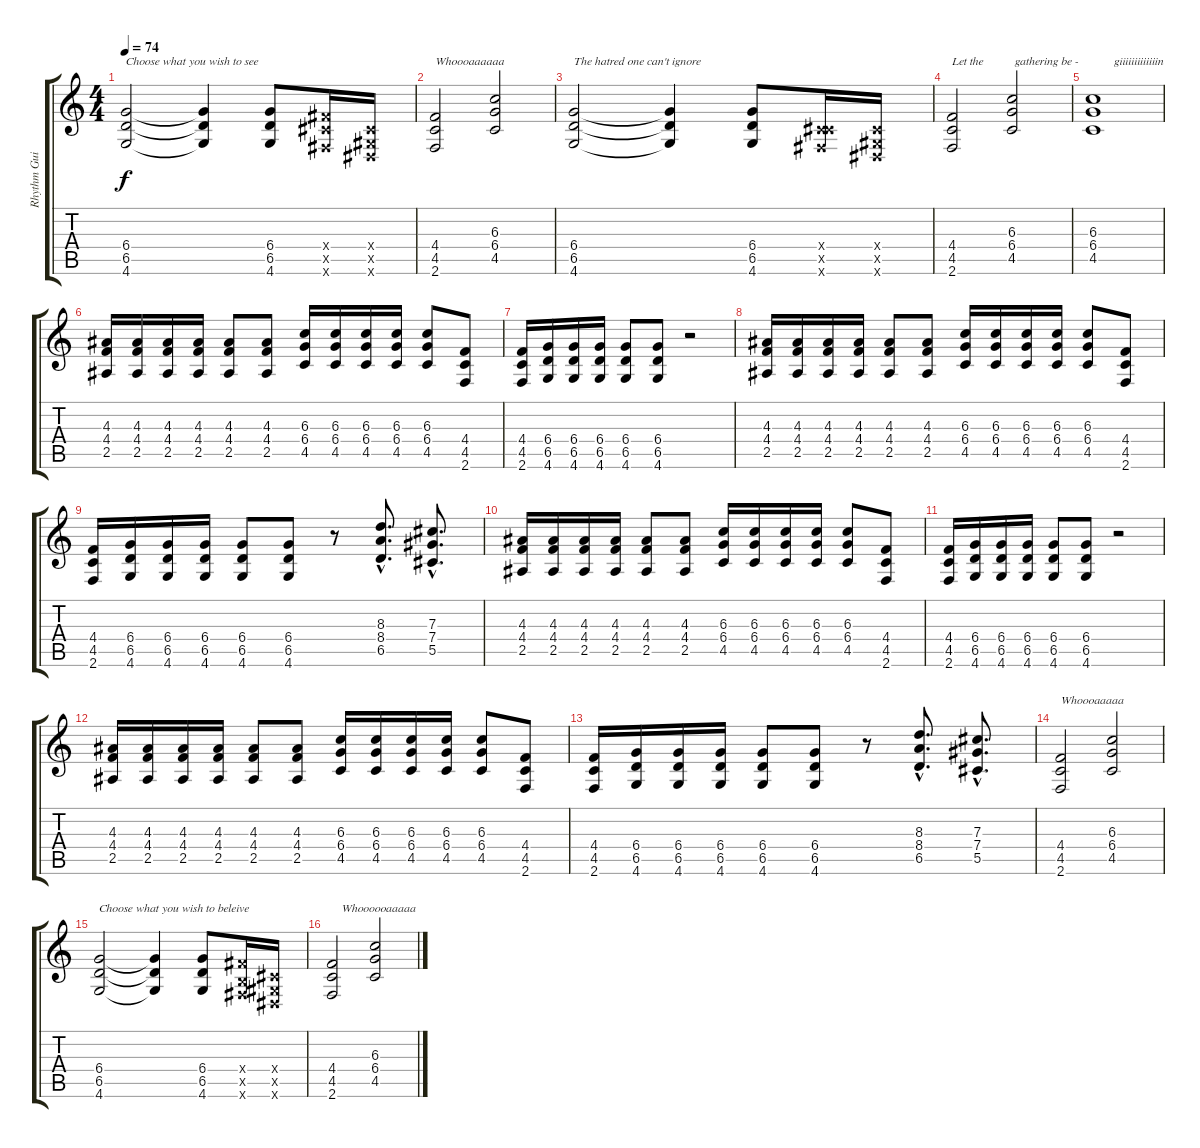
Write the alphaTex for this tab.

\track ("Rhythm Guitar" "Rhythm Gui") {instrument distortionguitar}
\staff {score tabs}
\tuning (Eb4 Bb3 Gb3 Db3 Ab2 Eb2) {hide}
\ts (4 4)
\tempo 74
\clef g2
\ks c
(6.4 6.5 4.6).2{txt "Choose what you wish to see" dy f} (6.4{t} 6.5{t} 4.6{t}).4 (6.4 6.5 4.6).8 (5.4{x} 5.5{x} 3.6{x}).16 (0.4{x} 0.5{x} 0.6{x}).16 |
(4.4 4.5 2.6).2{txt "Whoooaaaaaa"} (6.3 6.4 4.5).2 |
(6.4 6.5 4.6).2{txt "The hatred one can't ignore"} (6.4{t} 6.5{t} 4.6{t}).4 (6.4 6.5 4.6).8 (0.4{x} 5.5{x} 3.6{x}).16 (0.4{x} 0.5{x} 0.6{x}).16 |
(4.4 4.5 2.6).2{txt "Let the "} (6.3 6.4 4.5).2{txt " gathering be -"} |
(6.3 6.4 4.5).1{txt "       giiiiiiiiiiiiin"} |
(4.3 4.4 2.5).16 (4.3 4.4 2.5).16 (4.3 4.4 2.5).16 (4.3 4.4 2.5).16 (4.3 4.4 2.5).8 (4.3 4.4 2.5).8 (6.3 6.4 4.5).16 (6.3 6.4 4.5).16 (6.3 6.4 4.5).16 (6.3 6.4 4.5).16 (6.3 6.4 4.5).8 (4.4 4.5 2.6).8 |
(4.4 4.5 2.6).16 (6.4 6.5 4.6).16 (6.4 6.5 4.6).16 (6.4 6.5 4.6).16 (6.4 6.5 4.6).8 (6.4 6.5 4.6).8 r.2 |
(4.3 4.4 2.5).16 (4.3 4.4 2.5).16 (4.3 4.4 2.5).16 (4.3 4.4 2.5).16 (4.3 4.4 2.5).8 (4.3 4.4 2.5).8 (6.3 6.4 4.5).16 (6.3 6.4 4.5).16 (6.3 6.4 4.5).16 (6.3 6.4 4.5).16 (6.3 6.4 4.5).8 (4.4 4.5 2.6).8 |
(4.4 4.5 2.6).16 (6.4 6.5 4.6).16 (6.4 6.5 4.6).16 (6.4 6.5 4.6).16 (6.4 6.5 4.6).8 (6.4 6.5 4.6).8 r.8 (8.3{hac} 8.4{hac} 6.5{hac}).8{d} (7.3{hac} 7.4{hac} 5.5{hac}).8{d} |
(4.3 4.4 2.5).16 (4.3 4.4 2.5).16 (4.3 4.4 2.5).16 (4.3 4.4 2.5).16 (4.3 4.4 2.5).8 (4.3 4.4 2.5).8 (6.3 6.4 4.5).16 (6.3 6.4 4.5).16 (6.3 6.4 4.5).16 (6.3 6.4 4.5).16 (6.3 6.4 4.5).8 (4.4 4.5 2.6).8 |
(4.4 4.5 2.6).16 (6.4 6.5 4.6).16 (6.4 6.5 4.6).16 (6.4 6.5 4.6).16 (6.4 6.5 4.6).8 (6.4 6.5 4.6).8 r.2 |
(4.3 4.4 2.5).16 (4.3 4.4 2.5).16 (4.3 4.4 2.5).16 (4.3 4.4 2.5).16 (4.3 4.4 2.5).8 (4.3 4.4 2.5).8 (6.3 6.4 4.5).16 (6.3 6.4 4.5).16 (6.3 6.4 4.5).16 (6.3 6.4 4.5).16 (6.3 6.4 4.5).8 (4.4 4.5 2.6).8 |
(4.4 4.5 2.6).16 (6.4 6.5 4.6).16 (6.4 6.5 4.6).16 (6.4 6.5 4.6).16 (6.4 6.5 4.6).8 (6.4 6.5 4.6).8 r.8 (8.3{hac} 8.4{hac} 6.5{hac}).8{d} (7.3{hac} 7.4{hac} 5.5{hac}).8{d} |
(4.4 4.5 2.6).2{txt "Whoooaaaaa"} (6.3 6.4 4.5).2 |
(6.4 6.5 4.6).2{txt "Choose what you wish to beleive"} (6.4{t} 6.5{t} 4.6{t}).4 (6.4 6.5 4.6).8 (5.4{x} 3.5{x} 3.6{x}).16 (0.4{x} 0.5{x} 0.6{x}).16 |
(4.4 4.5 2.6).2{txt "   Whoooooaaaaa"} (6.3 6.4 4.5).2
